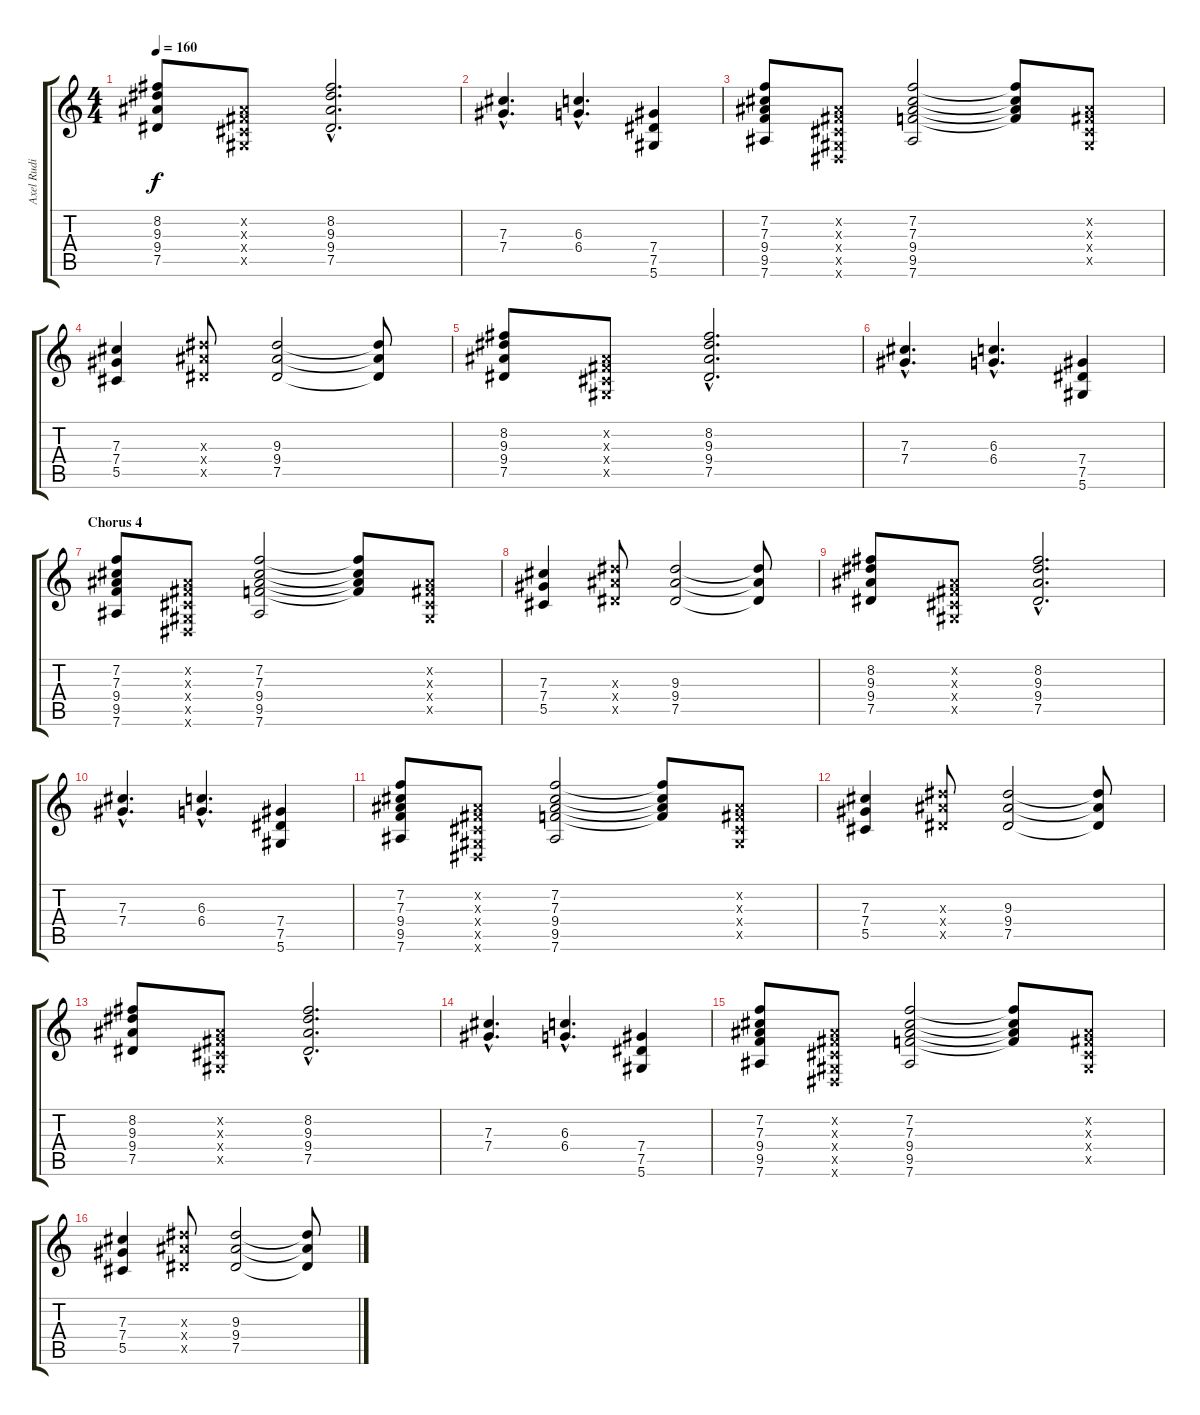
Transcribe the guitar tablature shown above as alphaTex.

\track ("Axel Rudi Pell - Guitar 2" "Axel Rudi ") {instrument distortionguitar}
\staff {score tabs}
\tuning (Eb4 Bb3 Gb3 Db3 Ab2 Eb2) {hide}
\ts (4 4)
\tempo 160
\clef g2
\ks c
(8.2 9.3 9.4 7.5).8{dy f} (0.2{x} 0.3{x} 0.4{x} 0.5{x}).8 (8.2{hac} 9.3{hac} 9.4{hac} 7.5{hac}).2{d} |
(7.3{hac} 7.4{hac}).4{d} (6.3{hac} 6.4{hac}).4{d} (7.4 7.5 5.6).4 |
(7.2 7.3 9.4 9.5 7.6).8 (0.2{x} 0.3{x} 0.4{x} 0.5{x} 0.6{x}).8 (7.2 7.3 9.4 9.5 7.6).2 (7.2{t} 7.3{t} 9.4{t} 9.5{t}).8 (0.2{x} 0.3{x} 0.4{x} 0.5{x}).8 |
(7.3 7.4 5.5).4 (9.3{x} 9.4{x} 7.5{x}).8 (9.3 9.4 7.5).2 (9.3{t} 9.4{t} 7.5{t}).8 |
(8.2 9.3 9.4 7.5).8 (0.2{x} 0.3{x} 0.4{x} 0.5{x}).8 (8.2{hac} 9.3{hac} 9.4{hac} 7.5{hac}).2{d} |
(7.3{hac} 7.4{hac}).4{d} (6.3{hac} 6.4{hac}).4{d} (7.4 7.5 5.6).4 |
\section ("" "Chorus 4")
(7.2 7.3 9.4 9.5 7.6).8 (0.2{x} 0.3{x} 0.4{x} 0.5{x} 0.6{x}).8 (7.2 7.3 9.4 9.5 7.6).2 (7.2{t} 7.3{t} 9.4{t} 9.5{t}).8 (0.2{x} 0.3{x} 0.4{x} 0.5{x}).8 |
(7.3 7.4 5.5).4 (9.3{x} 9.4{x} 7.5{x}).8 (9.3 9.4 7.5).2 (9.3{t} 9.4{t} 7.5{t}).8 |
(8.2 9.3 9.4 7.5).8 (0.2{x} 0.3{x} 0.4{x} 0.5{x}).8 (8.2{hac} 9.3{hac} 9.4{hac} 7.5{hac}).2{d} |
(7.3{hac} 7.4{hac}).4{d} (6.3{hac} 6.4{hac}).4{d} (7.4 7.5 5.6).4 |
(7.2 7.3 9.4 9.5 7.6).8 (0.2{x} 0.3{x} 0.4{x} 0.5{x} 0.6{x}).8 (7.2 7.3 9.4 9.5 7.6).2 (7.2{t} 7.3{t} 9.4{t} 9.5{t}).8 (0.2{x} 0.3{x} 0.4{x} 0.5{x}).8 |
(7.3 7.4 5.5).4 (9.3{x} 9.4{x} 7.5{x}).8 (9.3 9.4 7.5).2 (9.3{t} 9.4{t} 7.5{t}).8 |
(8.2 9.3 9.4 7.5).8 (0.2{x} 0.3{x} 0.4{x} 0.5{x}).8 (8.2{hac} 9.3{hac} 9.4{hac} 7.5{hac}).2{d} |
(7.3{hac} 7.4{hac}).4{d} (6.3{hac} 6.4{hac}).4{d} (7.4 7.5 5.6).4 |
(7.2 7.3 9.4 9.5 7.6).8 (0.2{x} 0.3{x} 0.4{x} 0.5{x} 0.6{x}).8 (7.2 7.3 9.4 9.5 7.6).2 (7.2{t} 7.3{t} 9.4{t} 9.5{t}).8 (0.2{x} 0.3{x} 0.4{x} 0.5{x}).8 |
(7.3 7.4 5.5).4 (9.3{x} 9.4{x} 7.5{x}).8 (9.3 9.4 7.5).2 (9.3{t} 9.4{t} 7.5{t}).8
